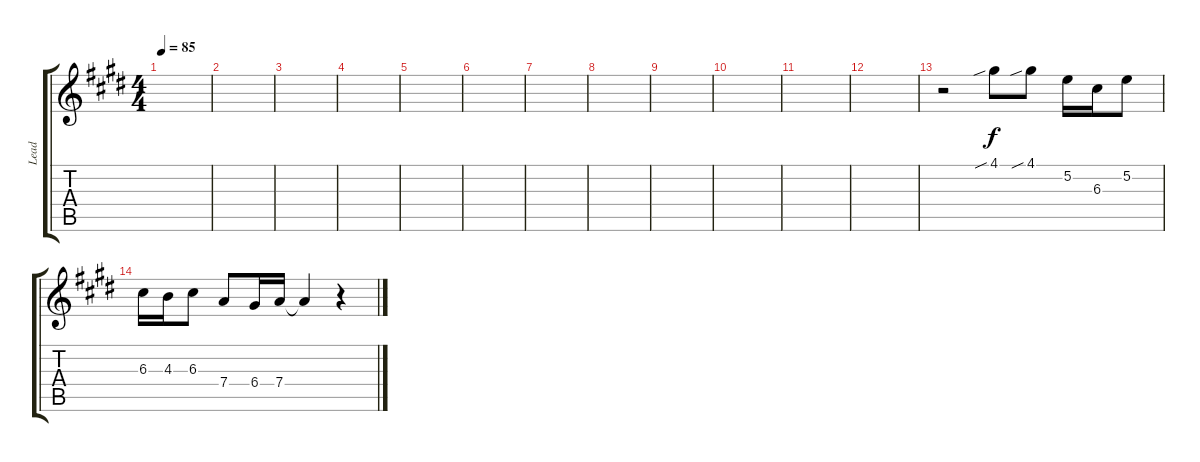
\track ("Lead" "Lead") {instrument electricguitarjazz}
\staff {score tabs}
\tuning (E4 B3 G3 D3 A2 E2) {hide}
\ts (4 4)
\tempo 85
\clef g2
\ks e
|
|
|
|
|
|
|
|
|
|
|
|
r.2 4.1{sib}.8 4.1{sib}.8 5.2.16 6.3.16 5.2.8 |
6.3.16 4.3.16 6.3.8 7.4.8 6.4.16 7.4.16 7.4{t}.4 r.4
